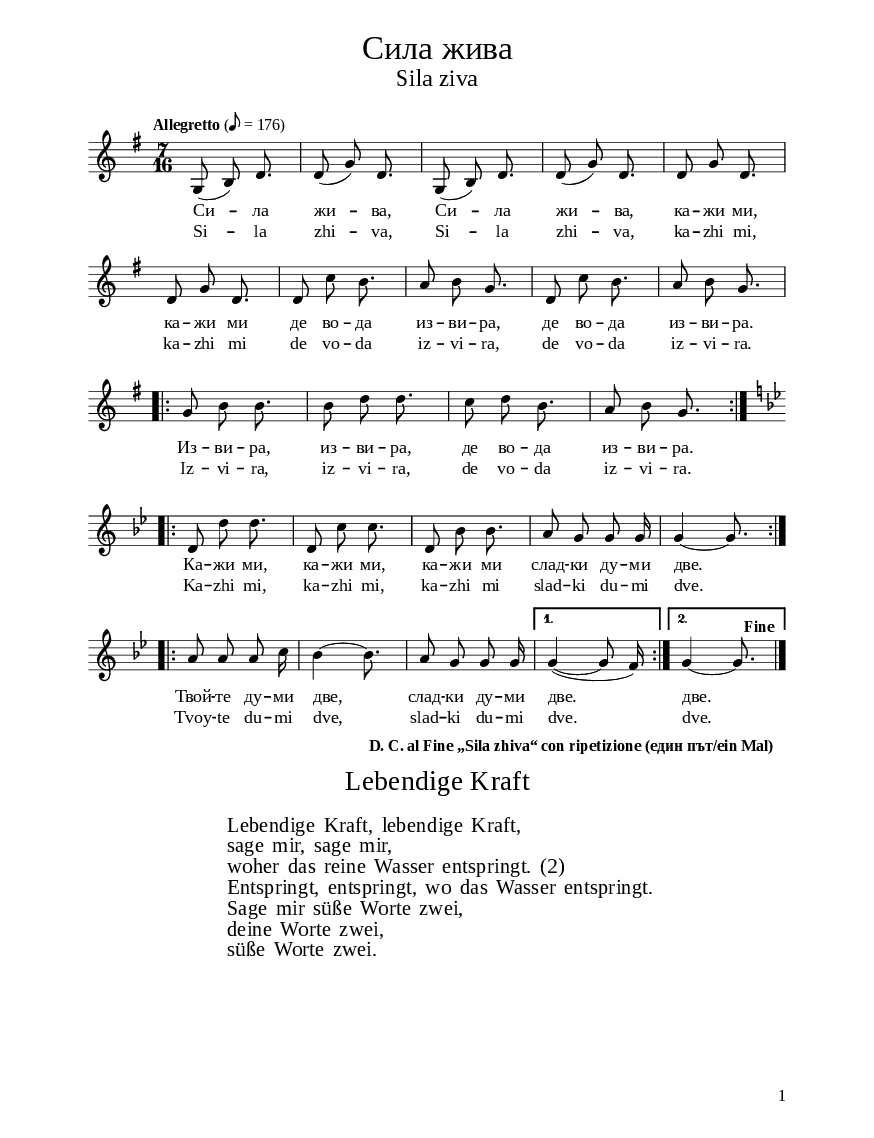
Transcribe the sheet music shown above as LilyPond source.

\version "2.22.1"

% include paper part and global functions
\include "include/globals.ily"

\bookpart {
  \include "include/bookpart-paper.ily"
  \score {
    \include "include/score-layout.ily"

    \new Voice \absolute {
      \clef treble
      \key g \major
      \time 7/16
      \tempoFunc "Allegretto" 8 "176"
      \autoBeamOff


      g8 ( b ) d'8. | d'8 ( g' ) d'8. | g8 ( b ) d'8. | d'8 ( g' ) d'8. | d'8 g' d'8. \break | % 6

      d'8 g' d'8. | d'8 c'' b'8. | a'8 b' g'8. | d'8 c'' b'8. | a'8 b' g'8. \break |

      \repeat volta 2 { g'8 b' b'8. | b'8 d'' d''8. | c''8 d''8 b'8. | a'8 b' g'8. } \break

      \key g \minor \repeat volta 2 { d'8 d'' d''8. | d'8 c'' c''8. | d'8 bes' bes'8. | a'8 g' g' g'16 | g'4 ~ g'8. } \break |

      \repeat volta 2 { a'8 a' a' c''16 | bes'4 ~ bes'8. | a'8 g' g' g'16 |}
      \alternative { {  g'4 ( ~ g'8 f'16 )  | } { g'4~\tempo "   Fine" g'8. | \bar "|."} }


    }

    \addlyrics {
      Си -- ла жи
      -- ва, Си -- ла жи -- ва, ка -- жи ми, ка -- жи
      ми де во -- да из -- ви -- ра, де во -- да из
      -- ви -- ра. Из -- ви -- ра, из -- ви -- ра, де
      во -- да из -- ви -- ра. Ка -- жи ми, ка -- жи
      ми, ка -- жи ми слад -- ки ду -- ми две. Твой --
      те ду -- ми две, слад -- ки ду -- ми две.
      две.}

      \addlyrics {
        Si -- la zhi --
        va, Si -- la zhi -- va, ka -- zhi mi, ka -- zhi mi de vo -- da
        iz -- vi -- ra, de vo -- da iz -- vi -- ra. Iz -- vi -- ra, iz
        -- vi -- ra, de vo -- da iz -- vi -- ra. Ka -- zhi mi, ka --
        zhi mi, ka -- zhi mi slad -- ki du -- mi dve. Tvoy -- te du --
        mi dve, slad -- ki du -- mi dve. dve.}

        \header {
          title = \titleFunc "Сила жива" "Sila ziva"
        }

        \midi{}

      } % score

      \markup \dc-one "D. C. al Fine „Sila zhiva“ con ripetizione (един път/ein Mal)"

      

      % include foreign translation(s) of the song
      \version "2.24.0"

\markup \fill-line { \fontsize #deTitleFontSize "Lebendige Kraft" }
\markup \null
\markup \null
\markup \fontsize #deCoupletFontSize {
  \hspace #12
  \override #`(baseline-skip . ,deCoupletBaselineSkip)

  \column {

    \line { " " Lebendige Kraft, lebendige Kraft,}

    \line { " " sage mir, sage mir,}

    \line { " " woher das reine Wasser entspringt. (2)}

    \line { " " Entspringt, entspringt, wo das Wasser entspringt.}

    \line { " " Sage mir süße Worte zwei,}

    \line { " " deine Worte zwei,}

    \line { " " süße Worte zwei.}




  }


}


    } % bookpart
